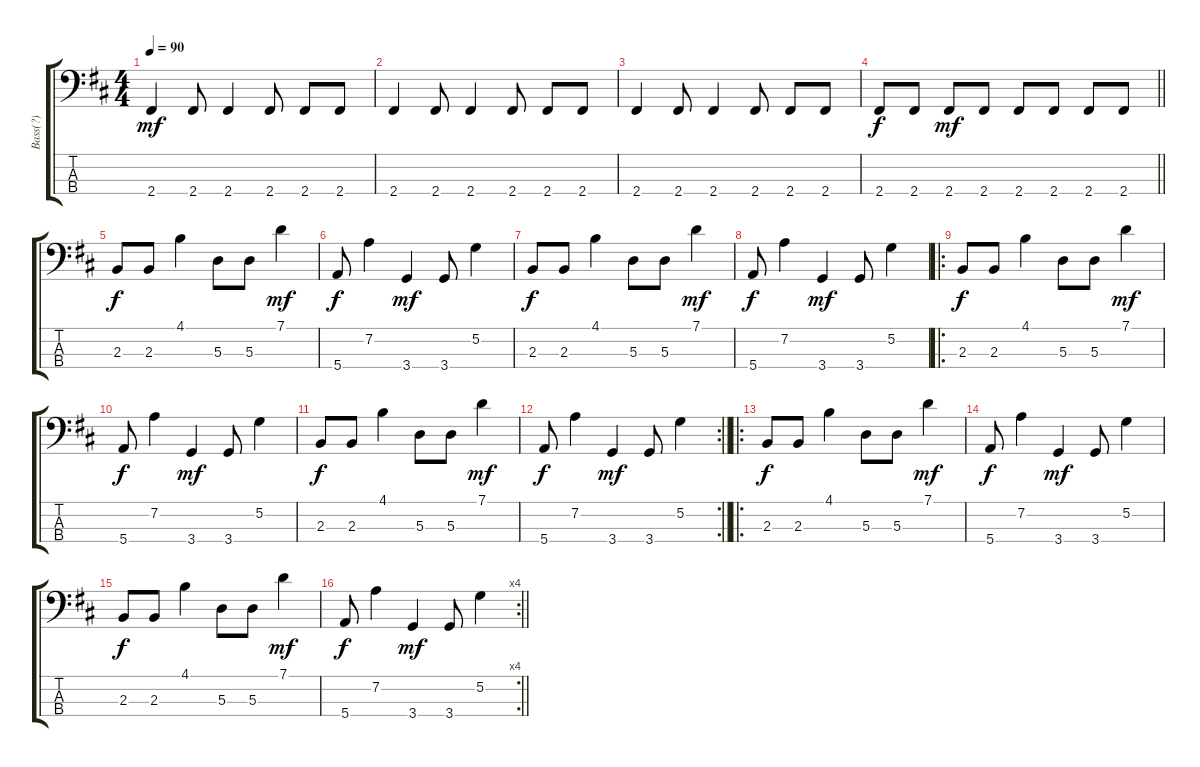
\track ("Bass(?)" "Bass(?)") {instrument electricbassfinger}
\staff {score tabs}
\tuning (G2 D2 A1 E1) {hide}
\ts (4 4)
\tempo 90
\clef f4
\ks d
2.4.4{dy mf} 2.4.8 2.4.4 2.4.8 2.4.8 2.4.8 |
2.4.4 2.4.8 2.4.4 2.4.8 2.4.8 2.4.8 |
2.4.4 2.4.8 2.4.4 2.4.8 2.4.8 2.4.8 |
\barLineRight lightlight
2.4.8{dy f} 2.4.8 2.4.8{dy mf} 2.4.8 2.4.8 2.4.8 2.4.8 2.4.8 |
2.3.8{dy f} 2.3.8 4.1.4 5.3.8 5.3.8 7.1.4{dy mf} |
5.4.8{dy f} 7.2.4 3.4.4{dy mf} 3.4.8 5.2.4 |
2.3.8{dy f} 2.3.8 4.1.4 5.3.8 5.3.8 7.1.4{dy mf} |
5.4.8{dy f} 7.2.4 3.4.4{dy mf} 3.4.8 5.2.4 |
\ro
2.3.8{dy f} 2.3.8 4.1.4 5.3.8 5.3.8 7.1.4{dy mf} |
5.4.8{dy f} 7.2.4 3.4.4{dy mf} 3.4.8 5.2.4 |
2.3.8{dy f} 2.3.8 4.1.4 5.3.8 5.3.8 7.1.4{dy mf} |
\rc 2
\barLineRight lightlight
5.4.8{dy f} 7.2.4 3.4.4{dy mf} 3.4.8 5.2.4 |
\ro
2.3.8{dy f} 2.3.8 4.1.4 5.3.8 5.3.8 7.1.4{dy mf} |
5.4.8{dy f} 7.2.4 3.4.4{dy mf} 3.4.8 5.2.4 |
2.3.8{dy f} 2.3.8 4.1.4 5.3.8 5.3.8 7.1.4{dy mf} |
\rc 4
\barLineRight lightlight
5.4.8{dy f} 7.2.4 3.4.4{dy mf} 3.4.8 5.2.4
